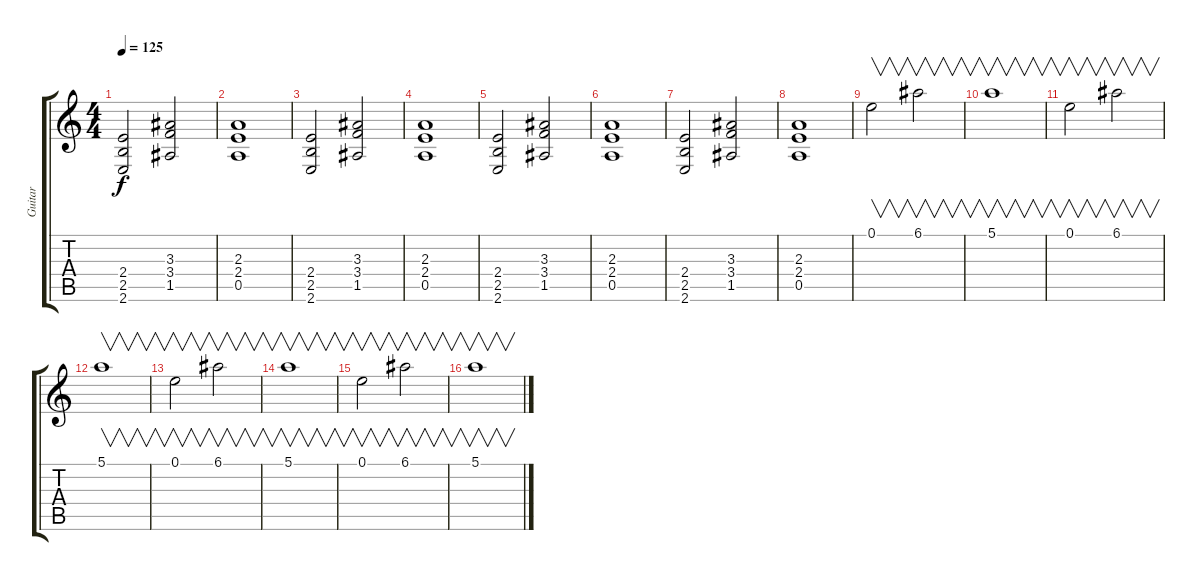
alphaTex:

\track ("Guitar" "Guitar") {instrument distortionguitar}
\staff {score tabs}
\tuning (E4 B3 G3 D3 A2 D2) {hide}
\ts (4 4)
\tempo 125
\clef g2
\ks c
(2.4 2.5 2.6).2{dy f} (3.3 3.4 1.5).2 |
(2.3 2.4 0.5).1 |
(2.4 2.5 2.6).2 (3.3 3.4 1.5).2 |
(2.3 2.4 0.5).1 |
(2.4 2.5 2.6).2 (3.3 3.4 1.5).2 |
(2.3 2.4 0.5).1 |
(2.4 2.5 2.6).2 (3.3 3.4 1.5).2 |
(2.3 2.4 0.5).1 |
0.1.2{v} 6.1.2{v} |
5.1.1{v} |
0.1.2{v} 6.1.2{v} |
5.1.1{v} |
0.1.2{v} 6.1.2{v} |
5.1.1{v} |
0.1.2{v} 6.1.2{v} |
5.1.1{v}
